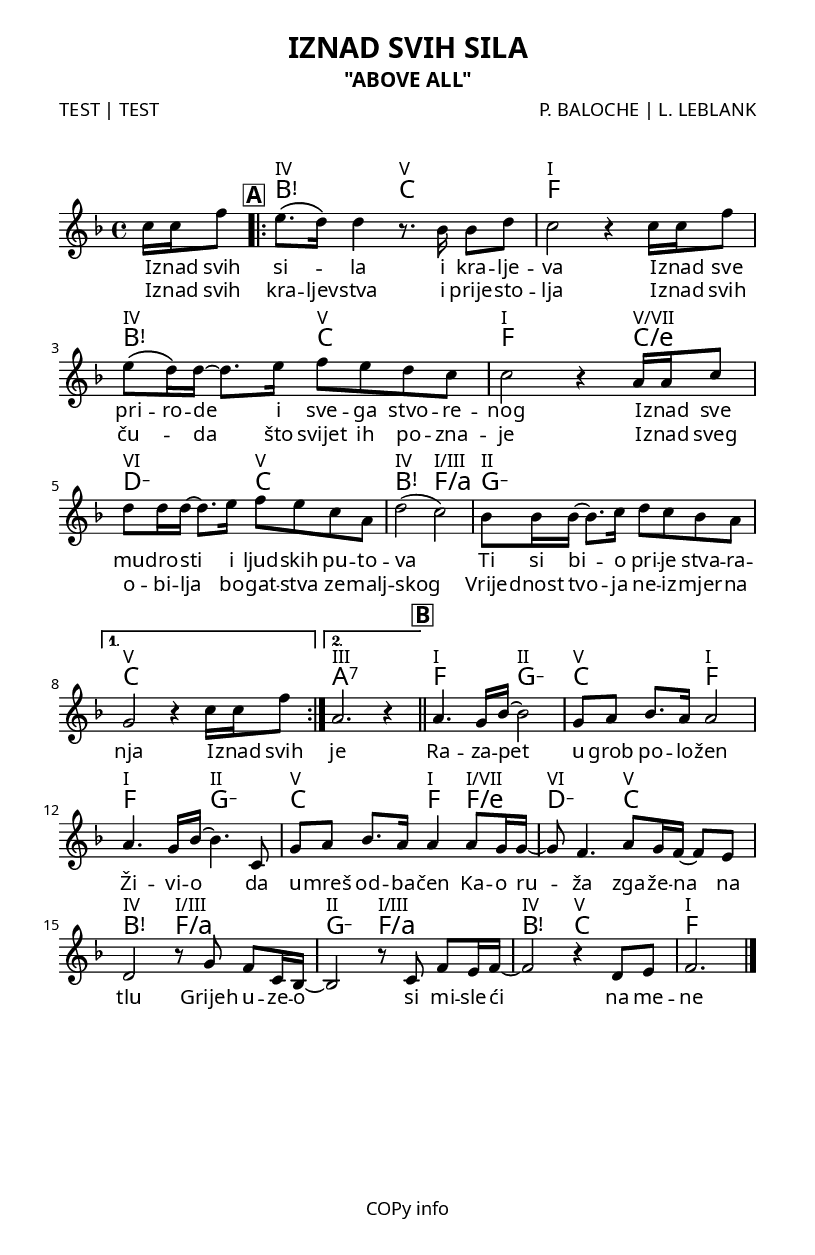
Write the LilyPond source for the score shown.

\version "2.14.1"

\header {
  title = "IZNAD SVIH SILA"
  subtitle = "\"ABOVE ALL\""
  composer = "P. BALOCHE | L. LEBLANK"
  poet = "TEST | TEST"
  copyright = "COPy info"
}

\include "deutsch.ly"
\include "romanChords_grand.ly"
\include "jazzChords_grand.ly"
\include "config_grand.ly"

scoreA = \relative c' {
	\key f \major
	\partial 4
	c'16 c f8 |
	\mark \default
	\repeat volta 2 {
	e8.\( d16 \) d4 r8. b16 b8 d |
	c2 r4 c16 c f8 |
	e8 \( d16 \) d ~ d8. e16 f8 e d c |
	c2 r4 a16 a c8 |
	d8 d16 d ~ d8. e16 f8 e c a |
	d2( c) |
	b8 b16 b ~ b8. c16 d8[ c b a] | }
	\alternative {
	{g2 r4 c16 c f8}
	{a,2. r4 }} \bar "||"
}

scoreB = \relative c' {
	\mark \default
	a'4. g16 b ~ b2 |
	g8 a b8. a16 a2 |
	a4. g16 b ~ b4. c,8 |
	g'8 a b8. a16 a4 a8 g16 g ~ |
	g8 f4. a8 g16 f ~ f8 e |
	d2 r8 g8 f c16 b ~ |
	b2 r8 c f e16 f ~ |
	f2 r4 d8[ e] |
	\set Timing.measurePosition = #(ly:make-moment -3 4)
	f2.
	| \bar "|."	
}

chordsA = \chordmode {
\skip4 | b2 c | f1 | b2 c | f2. c4/e |
d2:m c | b f/a | g1:m | c1 | a1:7 |
}

chordsB = \chordmode {
f2 g:m | c f | f g:m | c f4 f/e |
d2:m c | b f/a | g:m f/a | b c | f2.
}

lyricsAOne = \lyricmode {
I -- znad svih si -- \skip8  la i kra -- lje -- va
I -- znad sve pri -- ro -- de i sve -- ga stvo -- re -- nog
I -- znad sve mu -- dro -- sti i ljud -- skih pu -- to -- va
Ti si bi -- o pri -- je stva -- ra -- nja
%volta
I -- znad svih
je
}

lyricsB = \lyricmode {
Ra -- za -- pet u grob po -- lo -- žen
Ži -- vi -- o da u -- mreš od -- ba -- čen
Ka -- o ru -- ža zga -- že -- na na tlu
Grijeh u -- ze -- o
si mi -- sle -- ći na me -- ne
}

lyricsATwo = \lyricmode {
I -- znad svih kra -- ljev -- stva i prije -- sto -- lja
I -- znad svih ču -- \skip 8 da što svijet ih po -- zna -- je
I -- znad sveg o -- bi -- lja bo -- gat -- stva ze -- malj -- skog
Vrije -- dnost tvo -- ja ne -- iz -- mjer -- na % \skip 8 je
}

\score {
<<
        \new ChordNames { \romanChords \transpose f c { \chordsA \chordsB } }
        \new ChordNames { \jazzChords \chordsA \chordsB }
        \new Staff { \scoreA \scoreB }
        \addlyrics { \lyricsAOne \lyricsB }
        \addlyrics { \lyricsATwo }
>>
}

